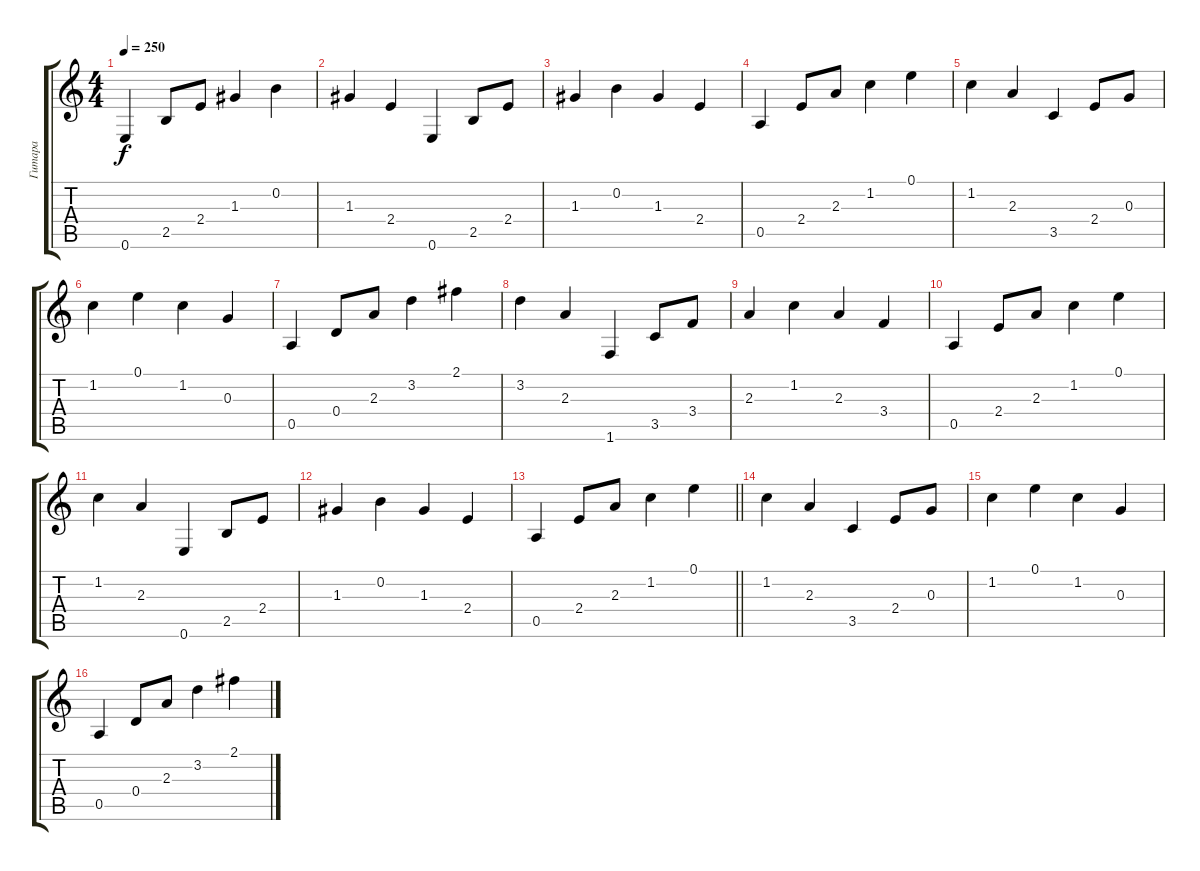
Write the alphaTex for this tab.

\track ("Гитара" "Гитара") {instrument electricguitarclean}
\staff {score tabs}
\tuning (E4 B3 G3 D3 A2 E2) {hide}
\ts (4 4)
\tempo 250
\clef g2
\ks c
0.6.4{dy f} 2.5.8 2.4.8 1.3.4 0.2.4 |
1.3.4 2.4.4 0.6.4 2.5.8 2.4.8 |
1.3.4 0.2.4 1.3.4 2.4.4 |
0.5.4 2.4.8 2.3.8 1.2.4 0.1.4 |
1.2.4 2.3.4 3.5.4 2.4.8 0.3.8 |
1.2.4 0.1.4 1.2.4 0.3.4 |
0.5.4 0.4.8 2.3.8 3.2.4 2.1.4 |
3.2.4 2.3.4 1.6.4 3.5.8 3.4.8 |
2.3.4 1.2.4 2.3.4 3.4.4 |
0.5.4 2.4.8 2.3.8 1.2.4 0.1.4 |
1.2.4 2.3.4 0.6.4 2.5.8 2.4.8 |
1.3.4 0.2.4 1.3.4 2.4.4 |
\barLineRight lightlight
0.5.4 2.4.8 2.3.8 1.2.4 0.1.4 |
1.2.4 2.3.4 3.5.4 2.4.8 0.3.8 |
1.2.4 0.1.4 1.2.4 0.3.4 |
0.5.4 0.4.8 2.3.8 3.2.4 2.1.4
